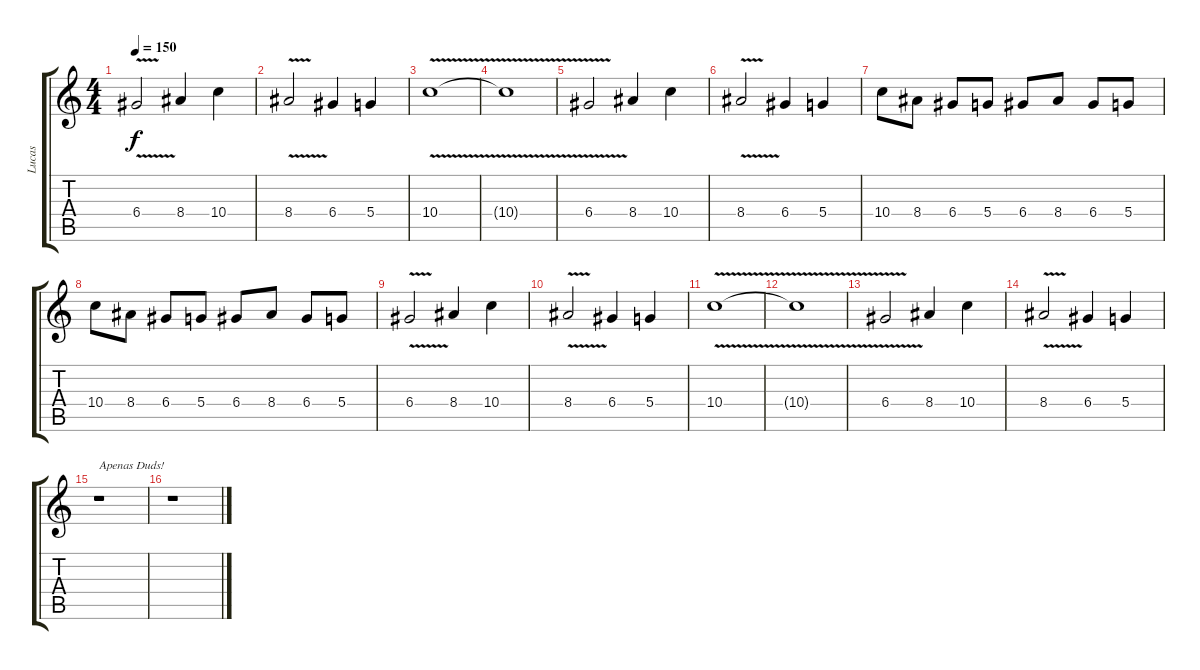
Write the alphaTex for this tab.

\track ("Lucas" "Lucas") {instrument overdrivenguitar}
\staff {score tabs}
\tuning (E4 B3 G3 D3 A2 E2) {hide}
\ts (4 4)
\tempo 150
\clef g2
\ks c
6.4{v}.2{dy f volume 16} 8.4.4 10.4.4 |
8.4{v}.2 6.4.4 5.4.4 |
10.4{v}.1 |
10.4{t}.1 |
6.4{v}.2 8.4.4 10.4.4 |
8.4{v}.2 6.4.4 5.4.4 |
10.4.8 8.4.8 6.4.8 5.4.8 6.4.8 8.4.8 6.4.8 5.4.8 |
10.4.8 8.4.8 6.4.8 5.4.8 6.4.8 8.4.8 6.4.8 5.4.8 |
6.4{v}.2{volume 16} 8.4.4 10.4.4 |
8.4{v}.2 6.4.4 5.4.4 |
10.4{v}.1 |
10.4{t}.1 |
6.4{v}.2 8.4.4 10.4.4 |
8.4{v}.2 6.4.4 5.4.4 |
r.1{txt "Apenas Duds!"} |
r.1
